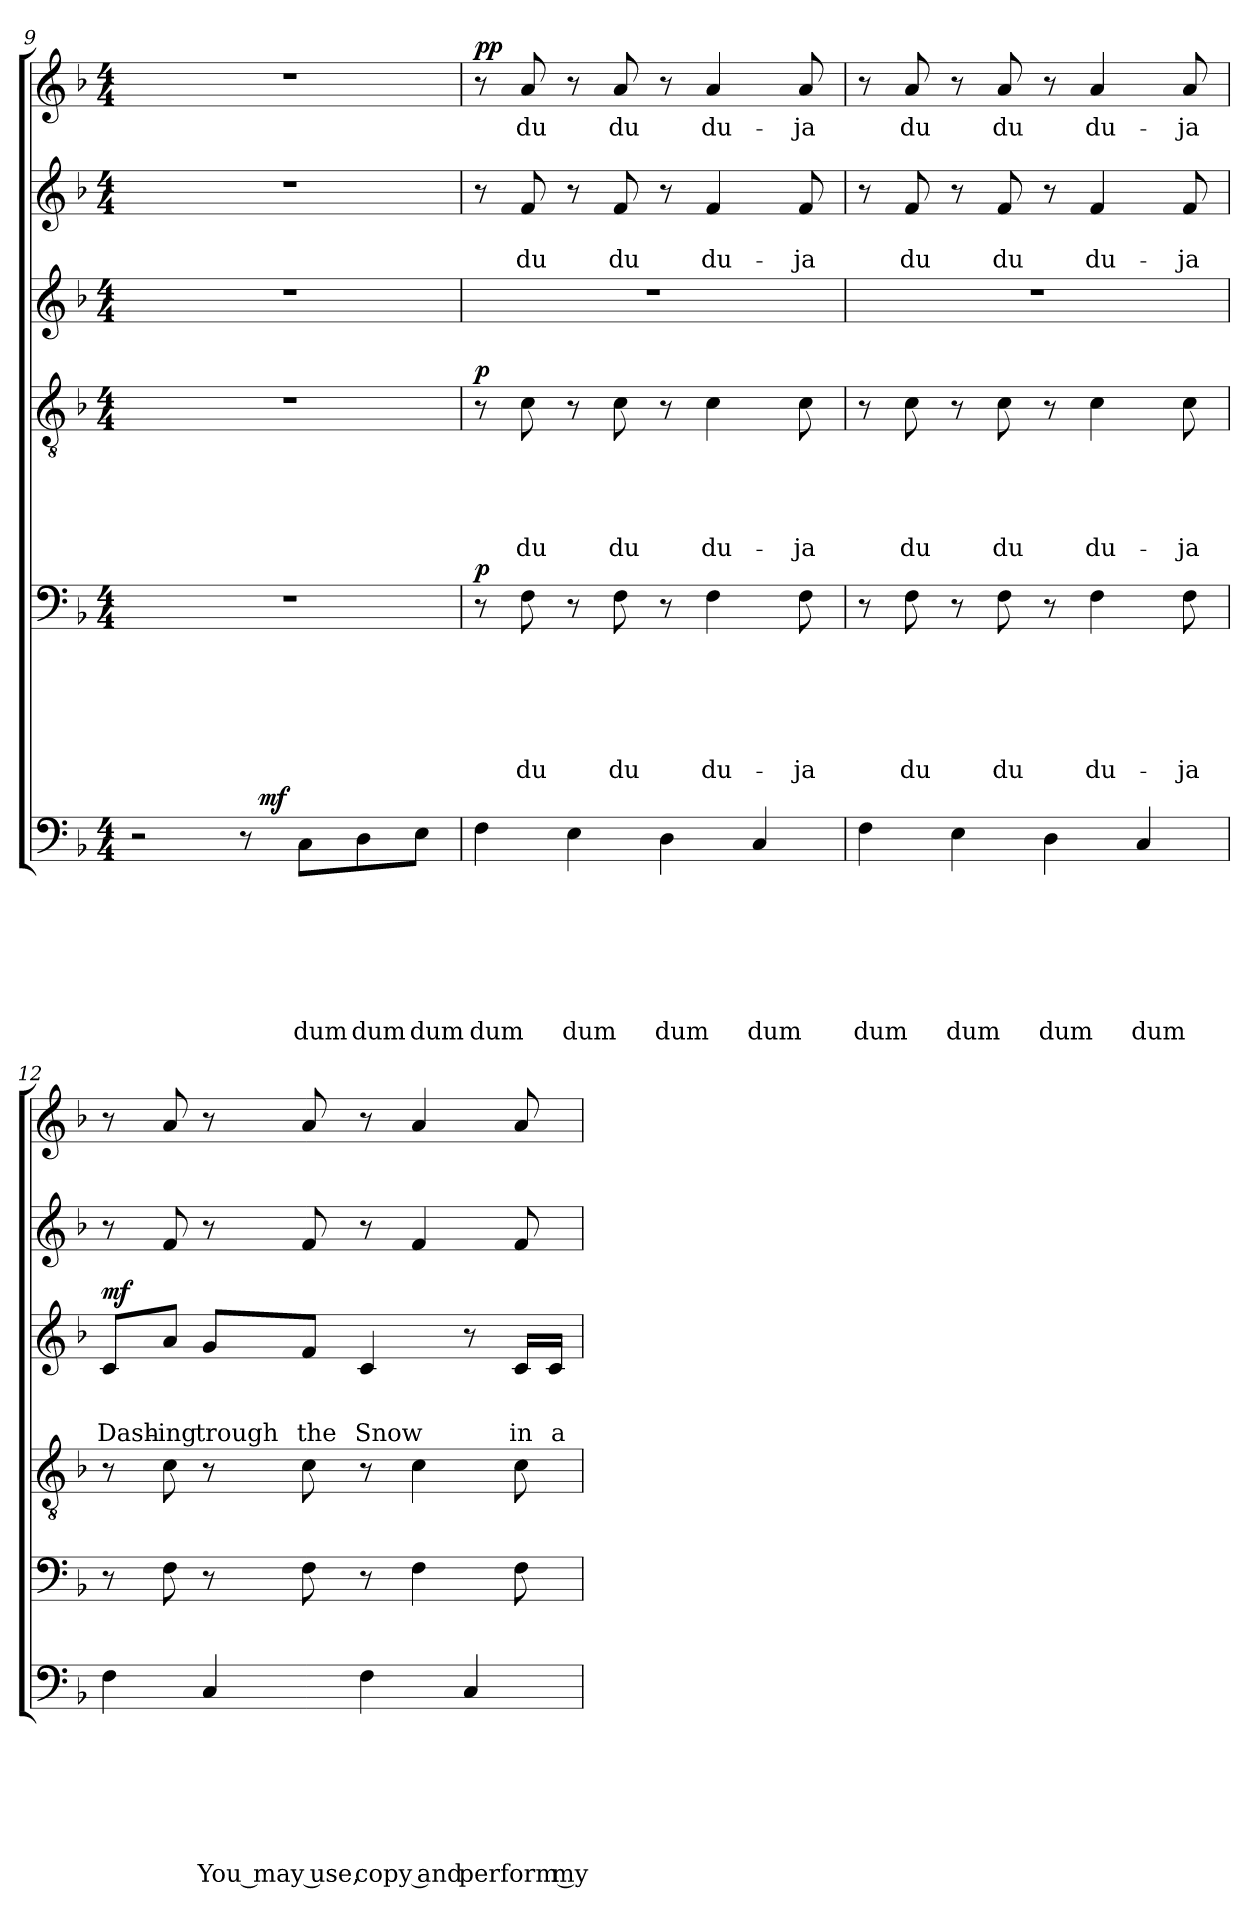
**kern	**text	**text	**text	**text	**text	**text	**text	**dynam	**kern	**text	**text	**text	**text	**text	**text	**dynam	**kern	**text	**text	**text	**text	**text	**dynam	**kern	**text	**text	**text	**dynam	**kern	**text	**text	**kern	**text	**dynam
*part6	*part6	*part6	*part6	*part6	*part6	*part6	*part6	*part6	*part5	*part5	*part5	*part5	*part5	*part5	*part5	*part5	*part4	*part4	*part4	*part4	*part4	*part4	*part4	*part3	*part3	*part3	*part3	*part3	*part2	*part2	*part2	*part1	*part1	*part1
*staff6	*staff6	*staff6	*staff6	*staff6	*staff6	*staff6	*staff6	*staff6	*staff5	*staff5	*staff5	*staff5	*staff5	*staff5	*staff5	*staff5	*staff4	*staff4	*staff4	*staff4	*staff4	*staff4	*staff4	*staff3	*staff3	*staff3	*staff3	*staff3	*staff2	*staff2	*staff2	*staff1	*staff1	*staff1
*clefF4	*	*	*	*	*	*	*	*	*clefF4	*	*	*	*	*	*	*	*clefGv2	*	*	*	*	*	*	*clefG2	*	*	*	*	*clefG2	*	*	*clefG2	*	*
*k[b-]	*	*	*	*	*	*	*	*	*k[b-]	*	*	*	*	*	*	*	*k[b-]	*	*	*	*	*	*	*k[b-]	*	*	*	*	*k[b-]	*	*	*k[b-]	*	*
*F:	*	*	*	*	*	*	*	*	*F:	*	*	*	*	*	*	*	*F:	*	*	*	*	*	*	*F:	*	*	*	*	*F:	*	*	*F:	*	*
*M4/4	*	*	*	*	*	*	*	*	*M4/4	*	*	*	*	*	*	*	*M4/4	*	*	*	*	*	*	*M4/4	*	*	*	*	*M4/4	*	*	*M4/4	*	*
=9	=9	=9	=9	=9	=9	=9	=9	=9	=9	=9	=9	=9	=9	=9	=9	=9	=9	=9	=9	=9	=9	=9	=9	=9	=9	=9	=9	=9	=9	=9	=9	=9	=9	=9
*^	*	*	*	*	*	*	*	*	*	*	*	*	*	*	*	*	*	*	*	*	*	*	*	*	*	*	*	*	*	*	*	*	*	*
2r	2ryy	.	.	.	.	.	.	.	.	1r	.	.	.	.	.	.	.	1r	.	.	.	.	.	.	1r	.	.	.	.	1r	.	.	1r	.	.
8r	32ryy	.	.	.	.	.	.	.	.	.	.	.	.	.	.	.	.	.	.	.	.	.	.	.	.	.	.	.	.	.	.	.	.	.	.
!	!	!	!	!	!	!	!	!	!LO:DY:a	!	!	!	!	!	!	!	!	!	!	!	!	!	!	!	!	!	!	!	!	!	!	!	!	!	!
.	4...ryy	.	.	.	.	.	.	.	mf	.	.	.	.	.	.	.	.	.	.	.	.	.	.	.	.	.	.	.	.	.	.	.	.	.	.
!	!	!	!	!	!	!	!	!LO:LY:b	!	!	!	!	!	!	!	!	!	!	!	!	!	!	!	!	!	!	!	!	!	!	!	!	!	!	!
8C\L	.	.	.	.	.	.	.	dum	.	.	.	.	.	.	.	.	.	.	.	.	.	.	.	.	.	.	.	.	.	.	.	.	.	.	.
!	!	!	!	!	!	!	!	!LO:LY:b	!	!	!	!	!	!	!	!	!	!	!	!	!	!	!	!	!	!	!	!	!	!	!	!	!	!	!
8D\	.	.	.	.	.	.	.	dum	.	.	.	.	.	.	.	.	.	.	.	.	.	.	.	.	.	.	.	.	.	.	.	.	.	.	.
!	!	!	!	!	!	!	!	!LO:LY:b	!	!	!	!	!	!	!	!	!	!	!	!	!	!	!	!	!	!	!	!	!	!	!	!	!	!	!
8E\J	.	.	.	.	.	.	.	dum	.	.	.	.	.	.	.	.	.	.	.	.	.	.	.	.	.	.	.	.	.	.	.	.	.	.	.
=10	=10	=10	=10	=10	=10	=10	=10	=10	=10	=10	=10	=10	=10	=10	=10	=10	=10	=10	=10	=10	=10	=10	=10	=10	=10	=10	=10	=10	=10	=10	=10	=10	=10	=10	=10
!	!	!	!	!	!	!	!	!LO:LY:b	!	!	!	!	!	!	!	!	!LO:DY:a	!	!	!	!	!	!	!LO:DY:a	!	!	!	!	!	!	!	!	!	!	!LO:DY:a
!	!	!	!	!	!	!	!	!	!	!	!	!	!	!	!	!	!	!	!	!	!	!	!	!	!	!	!	!	!	!	!	!	!	!	!LO:DY:n=1:b
*v	*v	*	*	*	*	*	*	*	*	*	*	*	*	*	*	*	*	*	*	*	*	*	*	*	*	*	*	*	*	*	*	*	*	*	*
4F\	.	.	.	.	.	.	dum	.	8r	.	.	.	.	.	.	p	8r	.	.	.	.	.	p	1r	.	.	.	.	8r	.	.	8r	.	p p
!	!	!	!	!	!	!	!	!	!	!	!	!	!	!	!LO:LY:b	!	!	!	!	!	!	!LO:LY:b	!	!	!	!	!	!	!	!	!LO:LY:b	!	!LO:LY:b	!
.	.	.	.	.	.	.	.	.	8F\	.	.	.	.	.	du	.	8c\	.	.	.	.	du	.	.	.	.	.	.	8f/	.	du	8a/	du	.
!	!	!	!	!	!	!	!LO:LY:b	!	!	!	!	!	!	!	!	!	!	!	!	!	!	!	!	!	!	!	!	!	!	!	!	!	!	!
4E\	.	.	.	.	.	.	dum	.	8r	.	.	.	.	.	.	.	8r	.	.	.	.	.	.	.	.	.	.	.	8r	.	.	8r	.	.
!	!	!	!	!	!	!	!	!	!	!	!	!	!	!	!LO:LY:b	!	!	!	!	!	!	!LO:LY:b	!	!	!	!	!	!	!	!	!LO:LY:b	!	!LO:LY:b	!
.	.	.	.	.	.	.	.	.	8F\	.	.	.	.	.	du	.	8c\	.	.	.	.	du	.	.	.	.	.	.	8f/	.	du	8a/	du	.
!	!	!	!	!	!	!	!LO:LY:b	!	!	!	!	!	!	!	!	!	!	!	!	!	!	!	!	!	!	!	!	!	!	!	!	!	!	!
4D\	.	.	.	.	.	.	dum	.	8r	.	.	.	.	.	.	.	8r	.	.	.	.	.	.	.	.	.	.	.	8r	.	.	8r	.	.
!	!	!	!	!	!	!	!	!	!	!	!	!	!	!	!LO:LY:b	!	!	!	!	!	!	!LO:LY:b	!	!	!	!	!	!	!	!	!LO:LY:b	!	!LO:LY:b	!
.	.	.	.	.	.	.	.	.	4F\	.	.	.	.	.	du-	.	4c\	.	.	.	.	du-	.	.	.	.	.	.	4f/	.	du-	4a/	du-	.
!	!	!	!	!	!	!	!LO:LY:b	!	!	!	!	!	!	!	!	!	!	!	!	!	!	!	!	!	!	!	!	!	!	!	!	!	!	!
4C/	.	.	.	.	.	.	dum	.	.	.	.	.	.	.	.	.	.	.	.	.	.	.	.	.	.	.	.	.	.	.	.	.	.	.
!	!	!	!	!	!	!	!	!	!	!	!	!	!	!	!LO:LY:b	!	!	!	!	!	!	!LO:LY:b	!	!	!	!	!	!	!	!	!LO:LY:b	!	!LO:LY:b	!
.	.	.	.	.	.	.	.	.	8F\	.	.	.	.	.	-ja	.	8c\	.	.	.	.	-ja	.	.	.	.	.	.	8f/	.	-ja	8a/	-ja	.
=11	=11	=11	=11	=11	=11	=11	=11	=11	=11	=11	=11	=11	=11	=11	=11	=11	=11	=11	=11	=11	=11	=11	=11	=11	=11	=11	=11	=11	=11	=11	=11	=11	=11	=11
!	!	!	!	!	!	!	!LO:LY:b	!	!	!	!	!	!	!	!	!	!	!	!	!	!	!	!	!	!	!	!	!	!	!	!	!	!	!
4F\	.	.	.	.	.	.	dum	.	8r	.	.	.	.	.	.	.	8r	.	.	.	.	.	.	1r	.	.	.	.	8r	.	.	8r	.	.
!	!	!	!	!	!	!	!	!	!	!	!	!	!	!	!LO:LY:b	!	!	!	!	!	!	!LO:LY:b	!	!	!	!	!	!	!	!	!LO:LY:b	!	!LO:LY:b	!
.	.	.	.	.	.	.	.	.	8F\	.	.	.	.	.	du	.	8c\	.	.	.	.	du	.	.	.	.	.	.	8f/	.	du	8a/	du	.
!	!	!	!	!	!	!	!LO:LY:b	!	!	!	!	!	!	!	!	!	!	!	!	!	!	!	!	!	!	!	!	!	!	!	!	!	!	!
4E\	.	.	.	.	.	.	dum	.	8r	.	.	.	.	.	.	.	8r	.	.	.	.	.	.	.	.	.	.	.	8r	.	.	8r	.	.
!	!	!	!	!	!	!	!	!	!	!	!	!	!	!	!LO:LY:b	!	!	!	!	!	!	!LO:LY:b	!	!	!	!	!	!	!	!	!LO:LY:b	!	!LO:LY:b	!
.	.	.	.	.	.	.	.	.	8F\	.	.	.	.	.	du	.	8c\	.	.	.	.	du	.	.	.	.	.	.	8f/	.	du	8a/	du	.
!	!	!	!	!	!	!	!LO:LY:b	!	!	!	!	!	!	!	!	!	!	!	!	!	!	!	!	!	!	!	!	!	!	!	!	!	!	!
4D\	.	.	.	.	.	.	dum	.	8r	.	.	.	.	.	.	.	8r	.	.	.	.	.	.	.	.	.	.	.	8r	.	.	8r	.	.
!	!	!	!	!	!	!	!	!	!	!	!	!	!	!	!LO:LY:b	!	!	!	!	!	!	!LO:LY:b	!	!	!	!	!	!	!	!	!LO:LY:b	!	!LO:LY:b	!
.	.	.	.	.	.	.	.	.	4F\	.	.	.	.	.	du-	.	4c\	.	.	.	.	du-	.	.	.	.	.	.	4f/	.	du-	4a/	du-	.
!	!	!	!	!	!	!	!LO:LY:b	!	!	!	!	!	!	!	!	!	!	!	!	!	!	!	!	!	!	!	!	!	!	!	!	!	!	!
4C/	.	.	.	.	.	.	dum	.	.	.	.	.	.	.	.	.	.	.	.	.	.	.	.	.	.	.	.	.	.	.	.	.	.	.
!	!	!	!	!	!	!	!	!	!	!	!	!	!	!	!LO:LY:b	!	!	!	!	!	!	!LO:LY:b	!	!	!	!	!	!	!	!	!LO:LY:b	!	!LO:LY:b	!
.	.	.	.	.	.	.	.	.	8F\	.	.	.	.	.	-ja	.	8c\	.	.	.	.	-ja	.	.	.	.	.	.	8f/	.	-ja	8a/	-ja	.
!!LO:LB:g=z
=12	=12	=12	=12	=12	=12	=12	=12	=12	=12	=12	=12	=12	=12	=12	=12	=12	=12	=12	=12	=12	=12	=12	=12	=12	=12	=12	=12	=12	=12	=12	=12	=12	=12	=12
!	!	!	!	!	!	!	!	!	!	!	!	!	!	!	!	!	!	!	!	!	!	!	!	!	!	!	!LO:LY:b	!LO:DY:a	!	!	!	!	!	!
4F\	.	.	.	.	.	.	.	.	8r	.	.	.	.	.	.	.	8r	.	.	.	.	.	.	8c/L	.	.	Dash-	mf	8r	.	.	8r	.	.
!	!	!	!	!	!	!	!	!	!	!	!	!	!	!	!	!	!	!	!	!	!	!	!	!	!	!	!LO:LY:b	!	!	!	!	!	!	!
.	.	.	.	.	.	.	.	.	8F\	.	.	.	.	.	.	.	8c\	.	.	.	.	.	.	8a/J	.	.	-ing	.	8f/	.	.	8a/	.	.
!	!	!	!	!	!	!	!LO:LY:b:rj	!	!	!	!	!	!	!	!	!	!	!	!	!	!	!	!	!	!	!	!LO:LY:b	!	!	!	!	!	!	!
4C/	.	.	.	.	.	.	You may use,	.	8r	.	.	.	.	.	.	.	8r	.	.	.	.	.	.	8g/L	.	.	trough	.	8r	.	.	8r	.	.
!	!	!	!	!	!	!	!	!	!	!	!	!	!	!	!	!	!	!	!	!	!	!	!	!	!	!	!LO:LY:b	!	!	!	!	!	!	!
.	.	.	.	.	.	.	.	.	8F\	.	.	.	.	.	.	.	8c\	.	.	.	.	.	.	8f/J	.	.	the	.	8f/	.	.	8a/	.	.
!	!	!	!	!	!	!	!LO:LY:b:rj	!	!	!	!	!	!	!	!	!	!	!	!	!	!	!	!	!	!	!	!LO:LY:b	!	!	!	!	!	!	!
4F\	.	.	.	.	.	.	copy and	.	8r	.	.	.	.	.	.	.	8r	.	.	.	.	.	.	4c/	.	.	Snow	.	8r	.	.	8r	.	.
.	.	.	.	.	.	.	.	.	4F\	.	.	.	.	.	.	.	4c\	.	.	.	.	.	.	.	.	.	.	.	4f/	.	.	4a/	.	.
!	!	!	!	!	!	!	!LO:LY:b	!	!	!	!	!	!	!	!	!	!	!	!	!	!	!	!	!	!	!	!	!	!	!	!	!	!	!
4C/	.	.	.	.	.	.	perform my	.	.	.	.	.	.	.	.	.	.	.	.	.	.	.	.	8r	.	.	.	.	.	.	.	.	.	.
!	!	!	!	!	!	!	!	!	!	!	!	!	!	!	!	!	!	!	!	!	!	!	!	!	!	!	!LO:LY:b	!	!	!	!	!	!	!
.	.	.	.	.	.	.	.	.	8F\	.	.	.	.	.	.	.	8c\	.	.	.	.	.	.	16c/LL	.	.	in	.	8f/	.	.	8a/	.	.
!	!	!	!	!	!	!	!	!	!	!	!	!	!	!	!	!	!	!	!	!	!	!	!	!	!	!	!LO:LY:b	!	!	!	!	!	!	!
.	.	.	.	.	.	.	.	.	.	.	.	.	.	.	.	.	.	.	.	.	.	.	.	16c/JJ	.	.	a	.	.	.	.	.	.	.
=	=	=	=	=	=	=	=	=	=	=	=	=	=	=	=	=	=	=	=	=	=	=	=	=	=	=	=	=	=	=	=	=	=	=
*-	*-	*-	*-	*-	*-	*-	*-	*-	*-	*-	*-	*-	*-	*-	*-	*-	*-	*-	*-	*-	*-	*-	*-	*-	*-	*-	*-	*-	*-	*-	*-	*-	*-	*-
